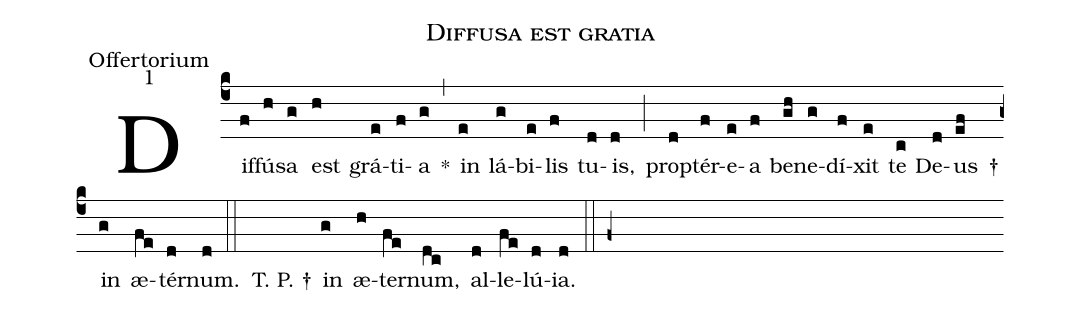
name:Diffusa est gratia;
office-part:Offertorium;
mode:1;
%%
(c4) Dif(f)fú(h)sa(g) est(h) grá(e)ti(f)a(g) *(,) in(e) lá(g)bi(e)lis(f) tu(d)is,(d) (;) prop(d)tér(f)e(e)a(f) be(gh)ne(g)dí(f)xit(e) te(c) De(d)us(ef) †() in(g) æ(fe)tér(d)num.(d) (::) () T. P. †() in(g) æ(h)ter(fe)num,(dc) al(d)le(fe)lú(d)ia.(d) (::f+)
